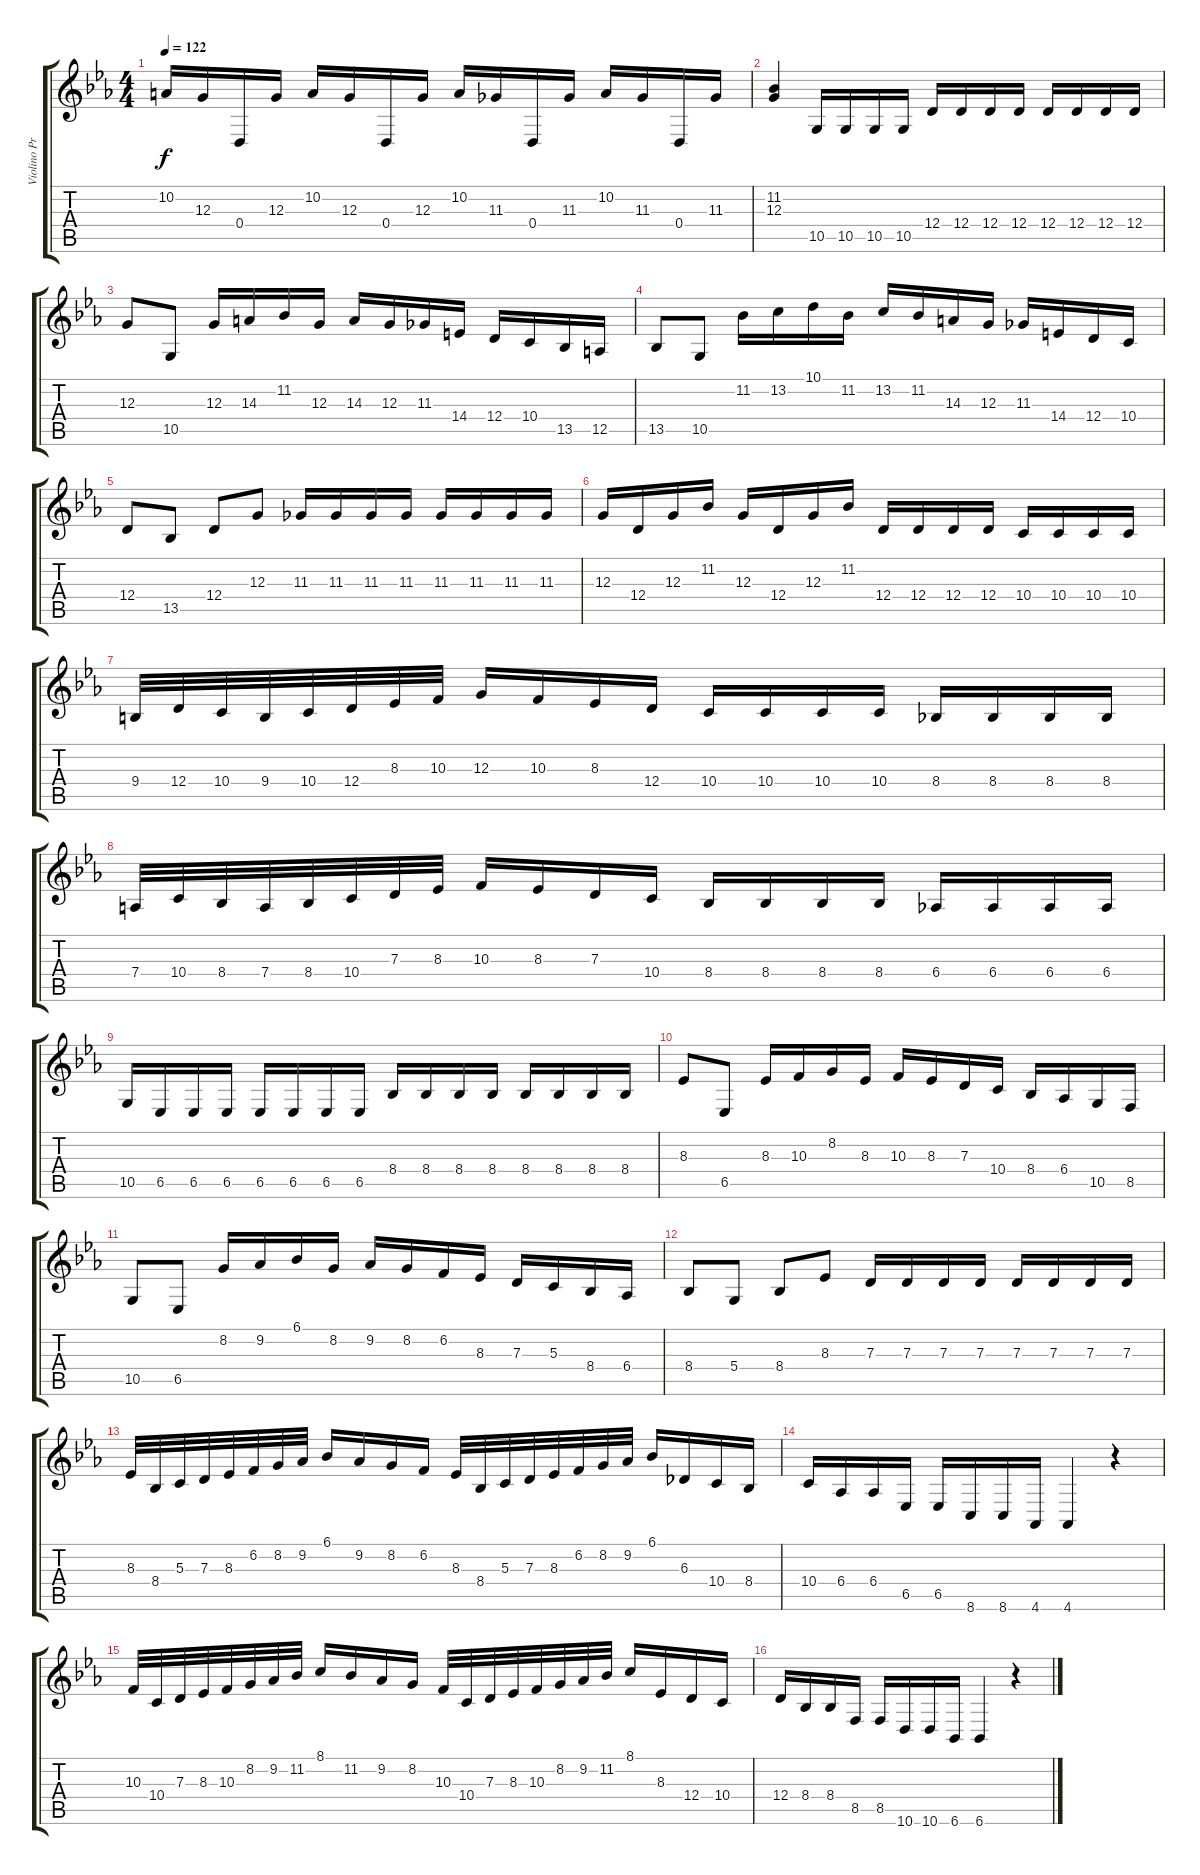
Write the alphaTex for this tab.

\track ("Violino Principale" "Violino Pr") {instrument violin}
\staff {score tabs}
\tuning (E4 B3 G3 D3 A2 E2) {hide}
\ts (4 4)
\tempo 122
\clef g2
\ks eb
10.2.16{dy f} 12.3.16 0.4.16 12.3.16 10.2.16 12.3.16 0.4.16 12.3.16 10.2.16 11.3.16 0.4.16 11.3.16 10.2.16 11.3.16 0.4.16 11.3.16 |
(11.2 12.3).4 10.5.16 10.5.16 10.5.16 10.5.16 12.4.16 12.4.16 12.4.16 12.4.16 12.4.16 12.4.16 12.4.16 12.4.16 |
12.3.8 10.5.8 12.3.16 14.3.16 11.2.16 12.3.16 14.3.16 12.3.16 11.3.16 14.4.16 12.4.16 10.4.16 13.5.16 12.5.16 |
13.5.8 10.5.8 11.2.16 13.2.16 10.1.16 11.2.16 13.2.16 11.2.16 14.3.16 12.3.16 11.3.16 14.4.16 12.4.16 10.4.16 |
12.4.8 13.5.8 12.4.8 12.3.8 11.3.16 11.3.16 11.3.16 11.3.16 11.3.16 11.3.16 11.3.16 11.3.16 |
12.3.16 12.4.16 12.3.16 11.2.16 12.3.16 12.4.16 12.3.16 11.2.16 12.4.16 12.4.16 12.4.16 12.4.16 10.4.16 10.4.16 10.4.16 10.4.16 |
9.4.32 12.4.32 10.4.32 9.4.32 10.4.32 12.4.32 8.3.32 10.3.32 12.3.16 10.3.16 8.3.16 12.4.16 10.4.16 10.4.16 10.4.16 10.4.16 8.4.16 8.4.16 8.4.16 8.4.16 |
7.4.32 10.4.32 8.4.32 7.4.32 8.4.32 10.4.32 7.3.32 8.3.32 10.3.16 8.3.16 7.3.16 10.4.16 8.4.16 8.4.16 8.4.16 8.4.16 6.4.16 6.4.16 6.4.16 6.4.16 |
10.5.16 6.5.16 6.5.16 6.5.16 6.5.16 6.5.16 6.5.16 6.5.16 8.4.16 8.4.16 8.4.16 8.4.16 8.4.16 8.4.16 8.4.16 8.4.16 |
8.3.8 6.5.8 8.3.16 10.3.16 8.2.16 8.3.16 10.3.16 8.3.16 7.3.16 10.4.16 8.4.16 6.4.16 10.5.16 8.5.16 |
10.5.8 6.5.8 8.2.16 9.2.16 6.1.16 8.2.16 9.2.16 8.2.16 6.2.16 8.3.16 7.3.16 5.3.16 8.4.16 6.4.16 |
8.4.8 5.4.8 8.4.8 8.3.8 7.3.16 7.3.16 7.3.16 7.3.16 7.3.16 7.3.16 7.3.16 7.3.16 |
8.3.32 8.4.32 5.3.32 7.3.32 8.3.32 6.2.32 8.2.32 9.2.32 6.1.16 9.2.16 8.2.16 6.2.16 8.3.32 8.4.32 5.3.32 7.3.32 8.3.32 6.2.32 8.2.32 9.2.32 6.1.16 6.3.16 10.4.16 8.4.16 |
10.4.16 6.4.16 6.4.16 6.5.16 6.5.16 8.6.16 8.6.16 4.6.16 4.6.4 r.4 |
10.3.32 10.4.32 7.3.32 8.3.32 10.3.32 8.2.32 9.2.32 11.2.32 8.1.16 11.2.16 9.2.16 8.2.16 10.3.32 10.4.32 7.3.32 8.3.32 10.3.32 8.2.32 9.2.32 11.2.32 8.1.16 8.3.16 12.4.16 10.4.16 |
12.4.16 8.4.16 8.4.16 8.5.16 8.5.16 10.6.16 10.6.16 6.6.16 6.6.4 r.4
